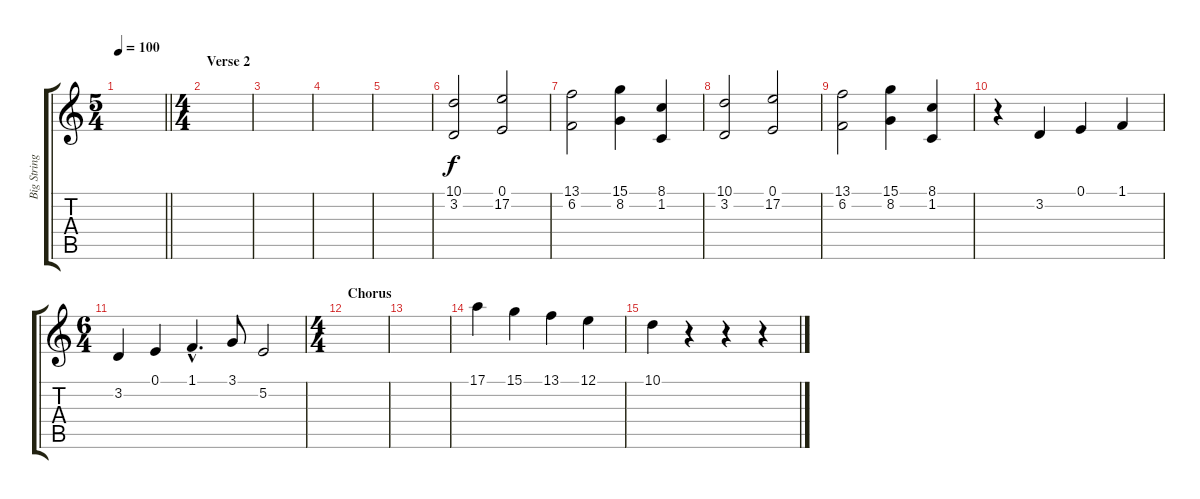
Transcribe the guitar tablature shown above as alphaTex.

\track ("Big Strings" "Big String") {instrument tremolostrings}
\staff {score tabs}
\tuning (E4 B3 G3 D3 A2 E2) {hide}
\ts (5 4)
\tempo 100
\clef g2
\barLineRight lightlight
\ks c
|
\ts (4 4)
\section ("" "Verse 2")
|
|
|
|
(10.1 3.2).2{volume 10} (0.1 17.2).2 |
(13.1 6.2).2 (15.1 8.2).4 (8.1 1.2).4 |
(10.1 3.2).2 (0.1 17.2).2 |
(13.1 6.2).2 (15.1 8.2).4 (8.1 1.2).4 |
r.4{volume 10} 3.2.4 0.1.4 1.1.4 |
\ts (6 4)
3.2.4 0.1.4 1.1{hac}.4{d} 3.1.8 5.2.2 |
\ts (4 4)
\section ("" "Chorus")
|
|
17.1.4 15.1.4 13.1.4 12.1.4 |
10.1.4 r.4 r.4 r.4
